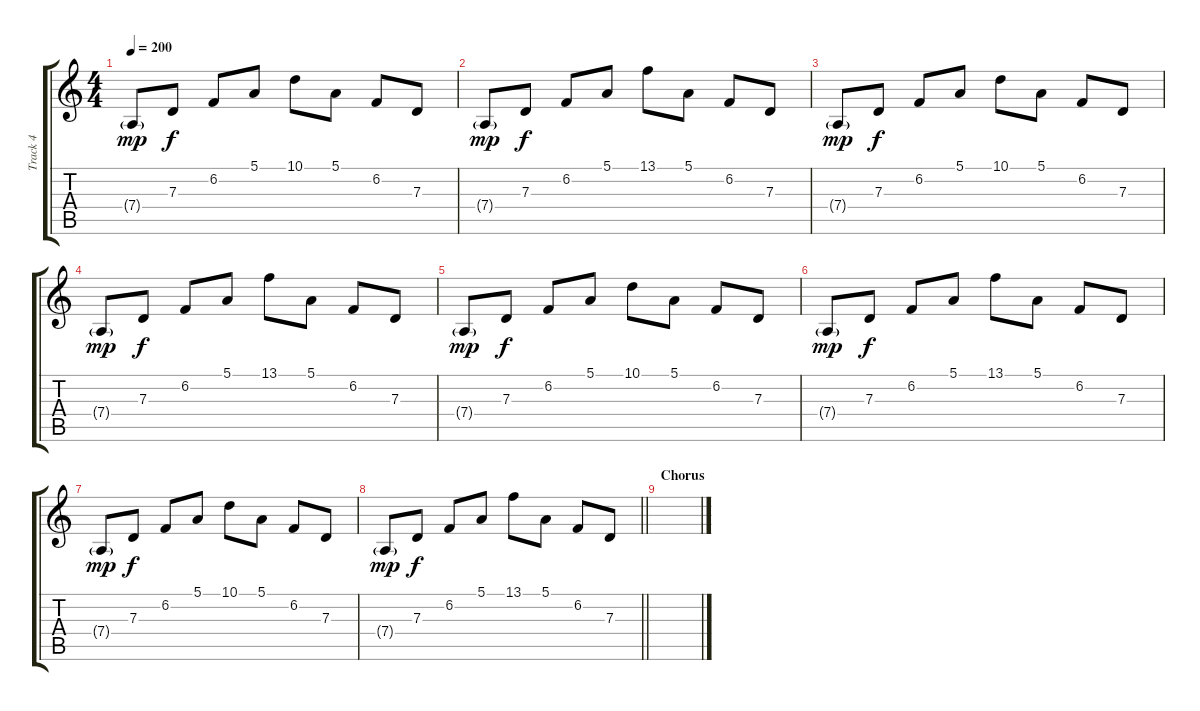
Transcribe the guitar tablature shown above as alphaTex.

\track ("Track 4" "Track 4") {instrument lead3calliope}
\staff {score tabs}
\tuning (E4 B3 G3 D3 A2 E2) {hide}
\ts (4 4)
\tempo 200
\clef g2
\ks c
7.4{g}.8{dy mp instrument frenchhorn} 7.3.8{dy f} 6.2.8 5.1.8 10.1.8 5.1.8 6.2.8 7.3.8 |
7.4{g}.8{dy mp instrument flute} 7.3.8{dy f} 6.2.8 5.1.8 13.1.8 5.1.8 6.2.8 7.3.8 |
7.4{g}.8{dy mp instrument frenchhorn} 7.3.8{dy f} 6.2.8 5.1.8 10.1.8 5.1.8 6.2.8 7.3.8 |
7.4{g}.8{dy mp instrument flute} 7.3.8{dy f} 6.2.8 5.1.8 13.1.8 5.1.8 6.2.8 7.3.8 |
7.4{g}.8{dy mp instrument frenchhorn} 7.3.8{dy f} 6.2.8 5.1.8 10.1.8 5.1.8 6.2.8 7.3.8 |
7.4{g}.8{dy mp instrument flute} 7.3.8{dy f} 6.2.8 5.1.8 13.1.8 5.1.8 6.2.8 7.3.8 |
7.4{g}.8{dy mp instrument frenchhorn} 7.3.8{dy f} 6.2.8 5.1.8 10.1.8 5.1.8 6.2.8 7.3.8 |
\barLineRight lightlight
7.4{g}.8{dy mp instrument flute} 7.3.8{dy f} 6.2.8 5.1.8 13.1.8 5.1.8 6.2.8 7.3.8 |
\section ("" "Chorus")
